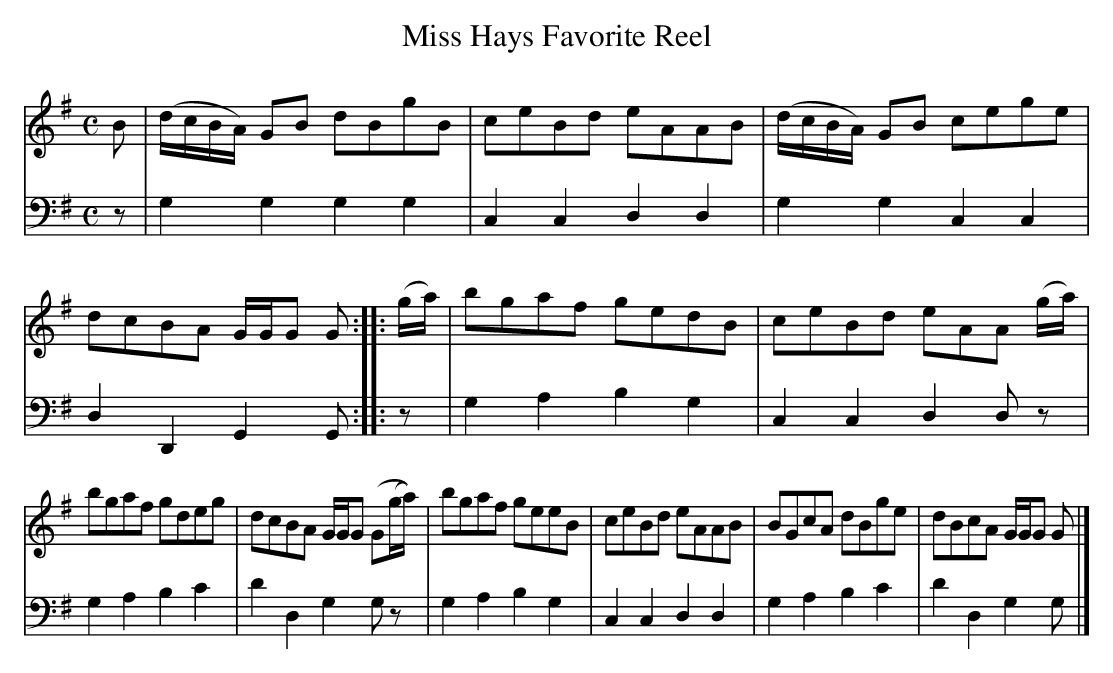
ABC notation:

X:1
T: Miss Hays Favorite Reel
M: C
L: 1/8
K: G
V: 1 staves=2
B |\
(d/c/B/A/) GB dBgB | ceBd eAAB | (d/c/B/A/) GB cege | dcBA G/G/G G ::\
(g/a/) | bgaf gedB | ceBd eAA (g/a/) |
bgaf gdeg | dcBA G/G/G (G(g/a/)) | bgaf geeB | ceBd eAAB | BGcA dBge | dBcA G/G/G G |]
V: 2 clef=bass middle=d
z |\
g2g2 g2g2 | c2c2 d2d2 | g2g2 c2c2 | d2D2 G2G :: z | g2 a2
b2g2 | c2c2 d2dz | g2a2 b2c'2 | d'2d2 g2gz |\
g2a2 b2g2 | c2c2 d2d2 | g2a2 b2c'2 | d'2d2 g2g |]
